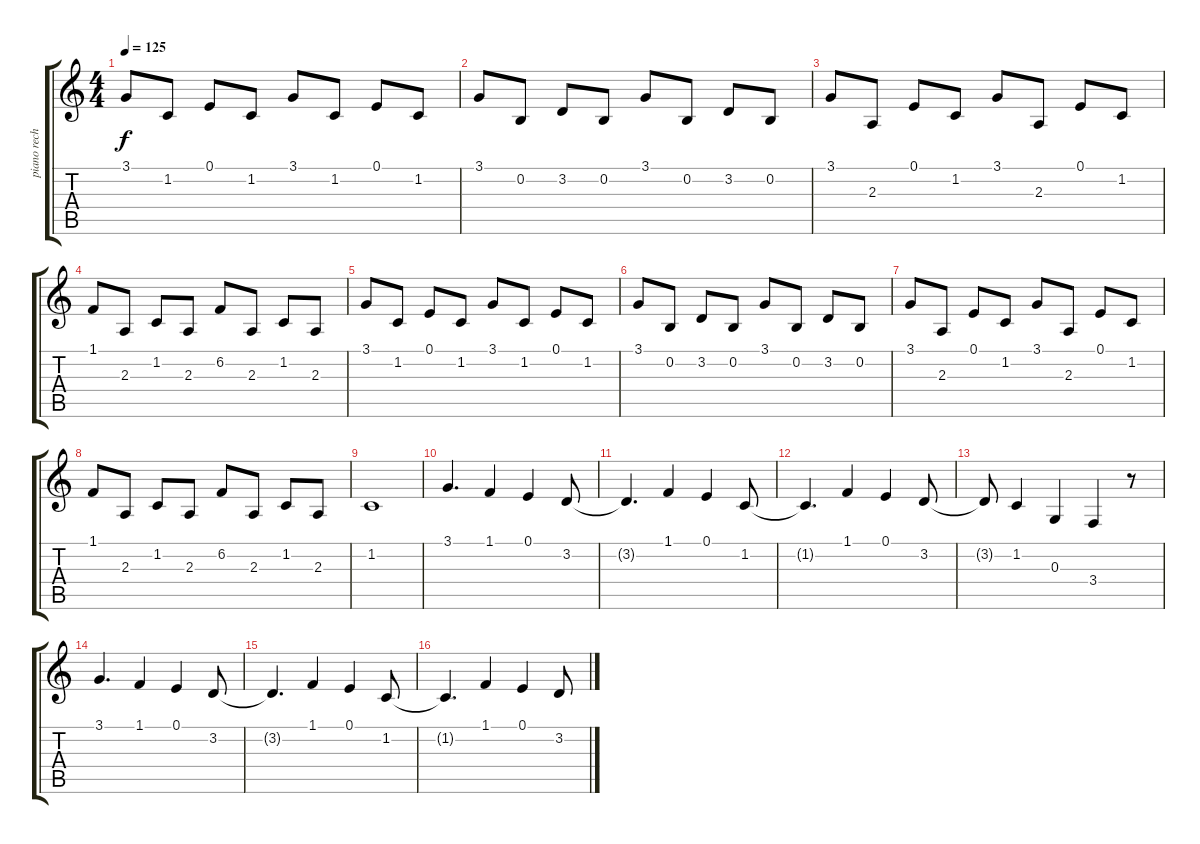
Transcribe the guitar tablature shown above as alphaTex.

\track ("piano rechterhand" "piano rech") {instrument acousticgrandpiano}
\staff {score tabs}
\tuning (E4 B3 G3 D3 A2 E2) {hide}
\ts (4 4)
\tempo 125
\clef g2
\ks c
3.1.8{dy f} 1.2.8 0.1.8 1.2.8 3.1.8 1.2.8 0.1.8 1.2.8 |
3.1.8 0.2.8 3.2.8 0.2.8 3.1.8 0.2.8 3.2.8 0.2.8 |
3.1.8 2.3.8 0.1.8 1.2.8 3.1.8 2.3.8 0.1.8 1.2.8 |
1.1.8 2.3.8 1.2.8 2.3.8 6.2.8 2.3.8 1.2.8 2.3.8 |
3.1.8 1.2.8 0.1.8 1.2.8 3.1.8 1.2.8 0.1.8 1.2.8 |
3.1.8 0.2.8 3.2.8 0.2.8 3.1.8 0.2.8 3.2.8 0.2.8 |
3.1.8 2.3.8 0.1.8 1.2.8 3.1.8 2.3.8 0.1.8 1.2.8 |
1.1.8 2.3.8 1.2.8 2.3.8 6.2.8 2.3.8 1.2.8 2.3.8 |
1.2.1 |
3.1.4{d} 1.1.4 0.1.4 3.2.8 |
3.2{t}.4{d} 1.1.4 0.1.4 1.2.8 |
1.2{t}.4{d} 1.1.4 0.1.4 3.2.8 |
3.2{t}.8 1.2.4 0.3.4 3.4.4 r.8 |
3.1.4{d} 1.1.4 0.1.4 3.2.8 |
3.2{t}.4{d} 1.1.4 0.1.4 1.2.8 |
1.2{t}.4{d} 1.1.4 0.1.4 3.2.8
